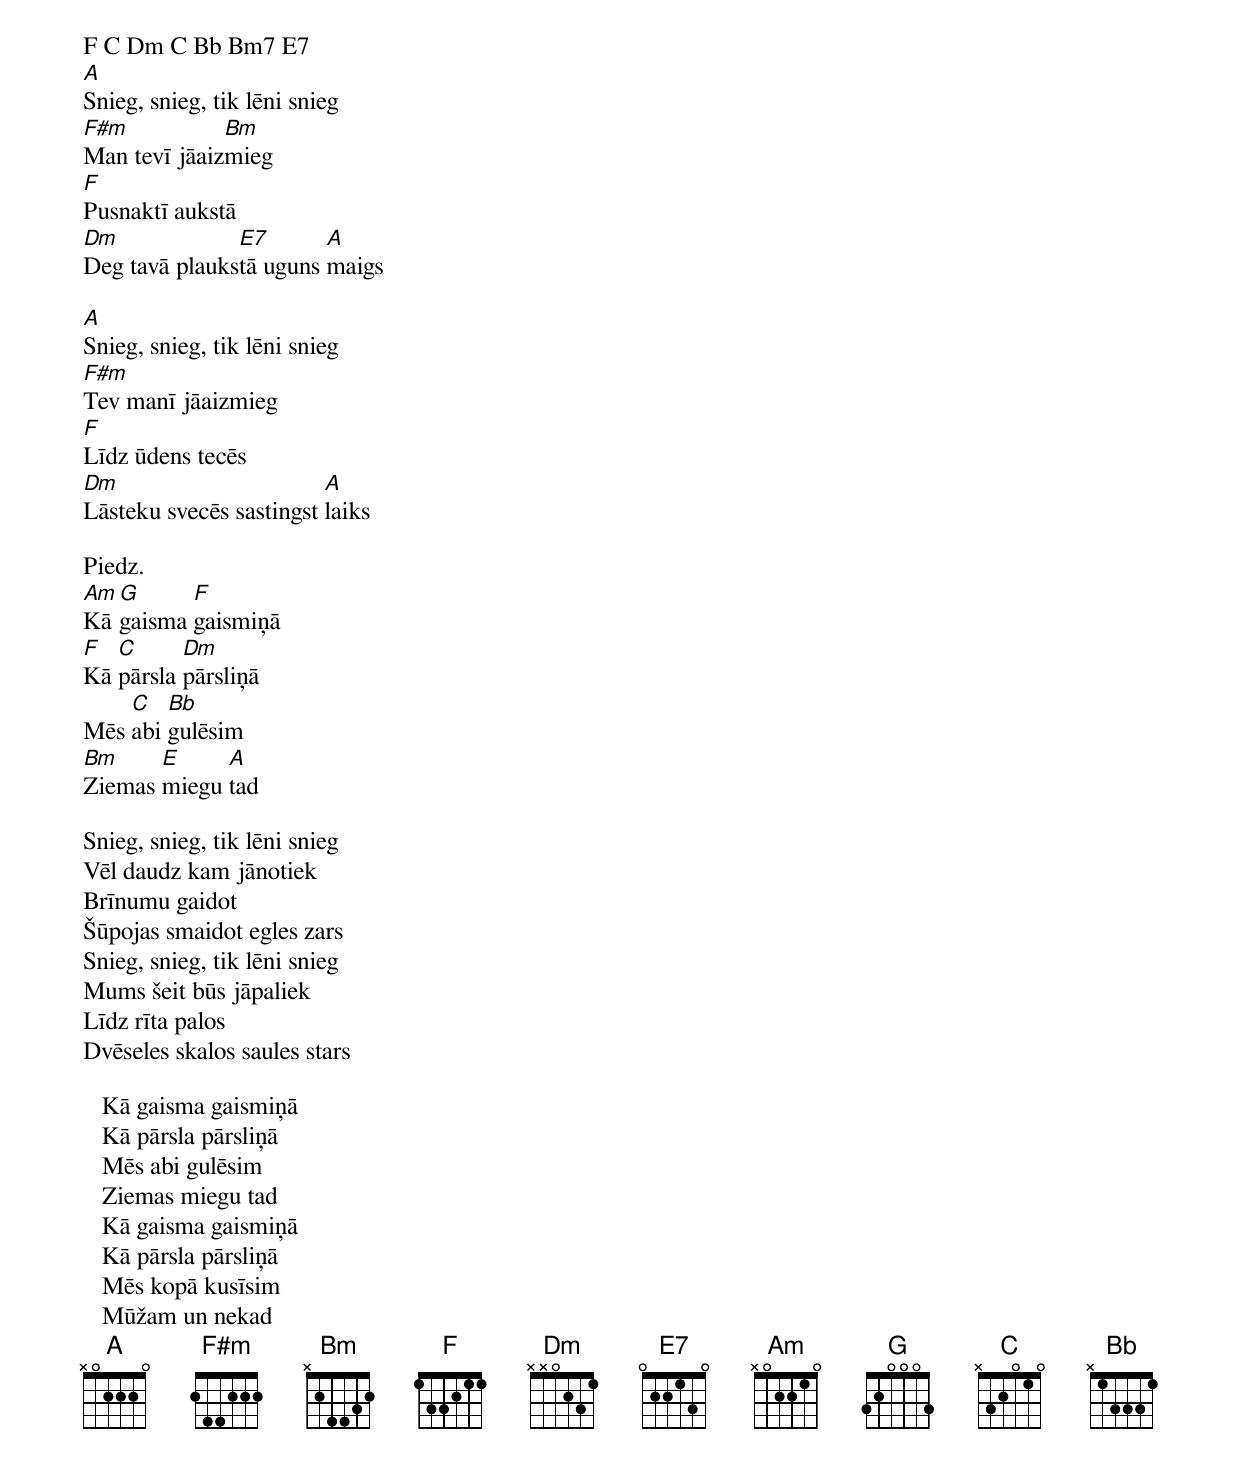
F C Dm C Bb Bm7 E7
A
Snieg, snieg, tik lēni snieg
F#m           Bm
Man tevī jāaizmieg
F
Pusnaktī aukstā
Dm             E7       A
Deg tavā plaukstā uguns maigs

A
Snieg, snieg, tik lēni snieg
F#m
Tev manī jāaizmieg
F
Līdz ūdens tecēs
Dm                       A
Lāsteku svecēs sastingst laiks

Piedz.
Am G      F
Kā gaisma gaismiņā
F  C      Dm
Kā pārsla pārsliņā
    C   Bb
Mēs abi gulēsim
Bm     E     A
Ziemas miegu tad

Snieg, snieg, tik lēni snieg
Vēl daudz kam jānotiek
Brīnumu gaidot
Šūpojas smaidot egles zars
Snieg, snieg, tik lēni snieg
Mums šeit būs jāpaliek
Līdz rīta palos
Dvēseles skalos saules stars

   Kā gaisma gaismiņā
   Kā pārsla pārsliņā
   Mēs abi gulēsim
   Ziemas miegu tad
   Kā gaisma gaismiņā
   Kā pārsla pārsliņā
   Mēs kopā kusīsim
   Mūžam un nekad
